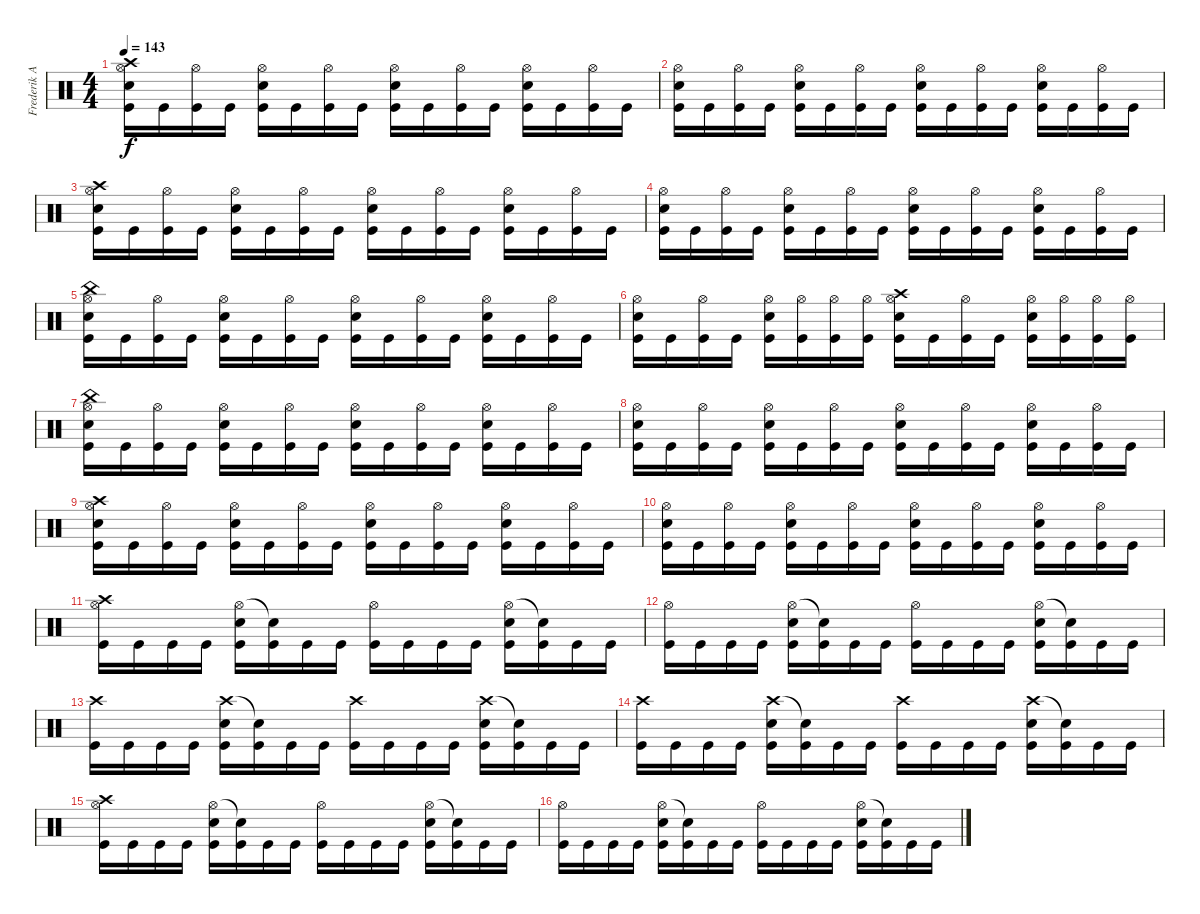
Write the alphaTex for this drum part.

\track ("Frederik Andersson" "Frederik A") {instrument percussion}
\staff {score}
\articulation defaults
\ts (4 4)
\tempo 143
\clef neutral
\ks c
("Crash high (hit)" "Hi-Hat (open)" "Snare (hit) 2" "Kick (hit)").16{dy f} "Kick (hit)".16 ("Hi-Hat (open)" "Kick (hit)").16 "Kick (hit)".16 ("Hi-Hat (open)" "Snare (hit) 2" "Kick (hit)").16 "Kick (hit)".16 ("Hi-Hat (open)" "Kick (hit)").16 "Kick (hit)".16 ("Hi-Hat (open)" "Snare (hit) 2" "Kick (hit)").16 "Kick (hit)".16 ("Hi-Hat (open)" "Kick (hit)").16 "Kick (hit)".16 ("Hi-Hat (open)" "Snare (hit) 2" "Kick (hit)").16 "Kick (hit)".16 ("Hi-Hat (open)" "Kick (hit)").16 "Kick (hit)".16 |
("Hi-Hat (open)" "Snare (hit) 2" "Kick (hit)").16 "Kick (hit)".16 ("Hi-Hat (open)" "Kick (hit)").16 "Kick (hit)".16 ("Hi-Hat (open)" "Snare (hit) 2" "Kick (hit)").16 "Kick (hit)".16 ("Hi-Hat (open)" "Kick (hit)").16 "Kick (hit)".16 ("Hi-Hat (open)" "Snare (hit) 2" "Kick (hit)").16 "Kick (hit)".16 ("Hi-Hat (open)" "Kick (hit)").16 "Kick (hit)".16 ("Hi-Hat (open)" "Snare (hit) 2" "Kick (hit)").16 "Kick (hit)".16 ("Hi-Hat (open)" "Kick (hit)").16 "Kick (hit)".16 |
("Crash high (hit)" "Hi-Hat (open)" "Snare (hit) 2" "Kick (hit)").16 "Kick (hit)".16 ("Hi-Hat (open)" "Kick (hit)").16 "Kick (hit)".16 ("Hi-Hat (open)" "Snare (hit) 2" "Kick (hit)").16 "Kick (hit)".16 ("Hi-Hat (open)" "Kick (hit)").16 "Kick (hit)".16 ("Hi-Hat (open)" "Snare (hit) 2" "Kick (hit)").16 "Kick (hit)".16 ("Hi-Hat (open)" "Kick (hit)").16 "Kick (hit)".16 ("Hi-Hat (open)" "Snare (hit) 2" "Kick (hit)").16 "Kick (hit)".16 ("Hi-Hat (open)" "Kick (hit)").16 "Kick (hit)".16 |
("Hi-Hat (open)" "Snare (hit) 2" "Kick (hit)").16 "Kick (hit)".16 ("Hi-Hat (open)" "Kick (hit)").16 "Kick (hit)".16 ("Hi-Hat (open)" "Snare (hit) 2" "Kick (hit)").16 "Kick (hit)".16 ("Hi-Hat (open)" "Kick (hit)").16 "Kick (hit)".16 ("Hi-Hat (open)" "Snare (hit) 2" "Kick (hit)").16 "Kick (hit)".16 ("Hi-Hat (open)" "Kick (hit)").16 "Kick (hit)".16 ("Hi-Hat (open)" "Snare (hit) 2" "Kick (hit)").16 "Kick (hit)".16 ("Hi-Hat (open)" "Kick (hit)").16 "Kick (hit)".16 |
("China (hit)" "Hi-Hat (open)" "Snare (hit) 2" "Kick (hit)").16 "Kick (hit)".16 ("Hi-Hat (open)" "Kick (hit)").16 "Kick (hit)".16 ("Hi-Hat (open)" "Snare (hit) 2" "Kick (hit)").16 "Kick (hit)".16 ("Hi-Hat (open)" "Kick (hit)").16 "Kick (hit)".16 ("Hi-Hat (open)" "Snare (hit) 2" "Kick (hit)").16 "Kick (hit)".16 ("Hi-Hat (open)" "Kick (hit)").16 "Kick (hit)".16 ("Hi-Hat (open)" "Snare (hit) 2" "Kick (hit)").16 "Kick (hit)".16 ("Hi-Hat (open)" "Kick (hit)").16 "Kick (hit)".16 |
("Hi-Hat (open)" "Snare (hit) 2" "Kick (hit)").16 "Kick (hit)".16 ("Hi-Hat (open)" "Kick (hit)").16 "Kick (hit)".16 ("Hi-Hat (open)" "Snare (hit) 2" "Kick (hit)").16 ("Hi-Hat (open)" "Kick (hit)").16 ("Hi-Hat (open)" "Kick (hit)").16 ("Hi-Hat (open)" "Kick (hit)").16 ("Crash high (hit)" "Hi-Hat (open)" "Snare (hit) 2" "Kick (hit)").16 "Kick (hit)".16 ("Hi-Hat (open)" "Kick (hit)").16 "Kick (hit)".16 ("Hi-Hat (open)" "Snare (hit) 2" "Kick (hit)").16 ("Hi-Hat (open)" "Kick (hit)").16 ("Hi-Hat (open)" "Kick (hit)").16 ("Hi-Hat (open)" "Kick (hit)").16 |
("China (hit)" "Hi-Hat (open)" "Snare (hit) 2" "Kick (hit)").16 "Kick (hit)".16 ("Hi-Hat (open)" "Kick (hit)").16 "Kick (hit)".16 ("Hi-Hat (open)" "Snare (hit) 2" "Kick (hit)").16 "Kick (hit)".16 ("Hi-Hat (open)" "Kick (hit)").16 "Kick (hit)".16 ("Hi-Hat (open)" "Snare (hit) 2" "Kick (hit)").16 "Kick (hit)".16 ("Hi-Hat (open)" "Kick (hit)").16 "Kick (hit)".16 ("Hi-Hat (open)" "Snare (hit) 2" "Kick (hit)").16 "Kick (hit)".16 ("Hi-Hat (open)" "Kick (hit)").16 "Kick (hit)".16 |
("Hi-Hat (open)" "Snare (hit) 2" "Kick (hit)").16 "Kick (hit)".16 ("Hi-Hat (open)" "Kick (hit)").16 "Kick (hit)".16 ("Hi-Hat (open)" "Snare (hit) 2" "Kick (hit)").16 "Kick (hit)".16 ("Hi-Hat (open)" "Kick (hit)").16 "Kick (hit)".16 ("Hi-Hat (open)" "Snare (hit) 2" "Kick (hit)").16 "Kick (hit)".16 ("Hi-Hat (open)" "Kick (hit)").16 "Kick (hit)".16 ("Hi-Hat (open)" "Snare (hit) 2" "Kick (hit)").16 "Kick (hit)".16 ("Hi-Hat (open)" "Kick (hit)").16 "Kick (hit)".16 |
("Crash high (hit)" "Hi-Hat (open)" "Snare (hit) 2" "Kick (hit)").16 "Kick (hit)".16 ("Hi-Hat (open)" "Kick (hit)").16 "Kick (hit)".16 ("Hi-Hat (open)" "Snare (hit) 2" "Kick (hit)").16 "Kick (hit)".16 ("Hi-Hat (open)" "Kick (hit)").16 "Kick (hit)".16 ("Hi-Hat (open)" "Snare (hit) 2" "Kick (hit)").16 "Kick (hit)".16 ("Hi-Hat (open)" "Kick (hit)").16 "Kick (hit)".16 ("Hi-Hat (open)" "Snare (hit) 2" "Kick (hit)").16 "Kick (hit)".16 ("Hi-Hat (open)" "Kick (hit)").16 "Kick (hit)".16 |
("Hi-Hat (open)" "Snare (hit) 2" "Kick (hit)").16 "Kick (hit)".16 ("Hi-Hat (open)" "Kick (hit)").16 "Kick (hit)".16 ("Hi-Hat (open)" "Snare (hit) 2" "Kick (hit)").16 "Kick (hit)".16 ("Hi-Hat (open)" "Kick (hit)").16 "Kick (hit)".16 ("Hi-Hat (open)" "Snare (hit) 2" "Kick (hit)").16 "Kick (hit)".16 ("Hi-Hat (open)" "Kick (hit)").16 "Kick (hit)".16 ("Hi-Hat (open)" "Snare (hit) 2" "Kick (hit)").16 "Kick (hit)".16 ("Hi-Hat (open)" "Kick (hit)").16 "Kick (hit)".16 |
("Crash high (hit)" "Hi-Hat (open)" "Kick (hit)").16 "Kick (hit)".16 "Kick (hit)".16 "Kick (hit)".16 ("Hi-Hat (open)" "Snare (hit) 2" "Kick (hit)").16 ("Snare (hit) 2"{t} "Kick (hit)").16 "Kick (hit)".16 "Kick (hit)".16 ("Hi-Hat (open)" "Kick (hit)").16 "Kick (hit)".16 "Kick (hit)".16 "Kick (hit)".16 ("Hi-Hat (open)" "Snare (hit) 2" "Kick (hit)").16 ("Snare (hit) 2"{t} "Kick (hit)").16 "Kick (hit)".16 "Kick (hit)".16 |
("Hi-Hat (open)" "Kick (hit)").16 "Kick (hit)".16 "Kick (hit)".16 "Kick (hit)".16 ("Hi-Hat (open)" "Snare (hit) 2" "Kick (hit)").16 ("Snare (hit) 2"{t} "Kick (hit)").16 "Kick (hit)".16 "Kick (hit)".16 ("Hi-Hat (open)" "Kick (hit)").16 "Kick (hit)".16 "Kick (hit)".16 "Kick (hit)".16 ("Hi-Hat (open)" "Snare (hit) 2" "Kick (hit)").16 ("Snare (hit) 2"{t} "Kick (hit)").16 "Kick (hit)".16 "Kick (hit)".16 |
("Crash high (hit)" "Kick (hit)").16 "Kick (hit)".16 "Kick (hit)".16 "Kick (hit)".16 ("Crash high (hit)" "Snare (hit) 2" "Kick (hit)").16 ("Snare (hit) 2"{t} "Kick (hit)").16 "Kick (hit)".16 "Kick (hit)".16 ("Crash high (hit)" "Kick (hit)").16 "Kick (hit)".16 "Kick (hit)".16 "Kick (hit)".16 ("Crash high (hit)" "Snare (hit) 2" "Kick (hit)").16 ("Snare (hit) 2"{t} "Kick (hit)").16 "Kick (hit)".16 "Kick (hit)".16 |
("Crash high (hit)" "Kick (hit)").16 "Kick (hit)".16 "Kick (hit)".16 "Kick (hit)".16 ("Crash high (hit)" "Snare (hit) 2" "Kick (hit)").16 ("Snare (hit) 2"{t} "Kick (hit)").16 "Kick (hit)".16 "Kick (hit)".16 ("Crash high (hit)" "Kick (hit)").16 "Kick (hit)".16 "Kick (hit)".16 "Kick (hit)".16 ("Crash high (hit)" "Snare (hit) 2" "Kick (hit)").16 ("Snare (hit) 2"{t} "Kick (hit)").16 "Kick (hit)".16 "Kick (hit)".16 |
("Crash high (hit)" "Hi-Hat (open)" "Kick (hit)").16 "Kick (hit)".16 "Kick (hit)".16 "Kick (hit)".16 ("Hi-Hat (open)" "Snare (hit) 2" "Kick (hit)").16 ("Snare (hit) 2"{t} "Kick (hit)").16 "Kick (hit)".16 "Kick (hit)".16 ("Hi-Hat (open)" "Kick (hit)").16 "Kick (hit)".16 "Kick (hit)".16 "Kick (hit)".16 ("Hi-Hat (open)" "Snare (hit) 2" "Kick (hit)").16 ("Snare (hit) 2"{t} "Kick (hit)").16 "Kick (hit)".16 "Kick (hit)".16 |
("Hi-Hat (open)" "Kick (hit)").16 "Kick (hit)".16 "Kick (hit)".16 "Kick (hit)".16 ("Hi-Hat (open)" "Snare (hit) 2" "Kick (hit)").16 ("Snare (hit) 2"{t} "Kick (hit)").16 "Kick (hit)".16 "Kick (hit)".16 ("Hi-Hat (open)" "Kick (hit)").16 "Kick (hit)".16 "Kick (hit)".16 "Kick (hit)".16 ("Hi-Hat (open)" "Snare (hit) 2" "Kick (hit)").16 ("Snare (hit) 2"{t} "Kick (hit)").16 "Kick (hit)".16 "Kick (hit)".16
